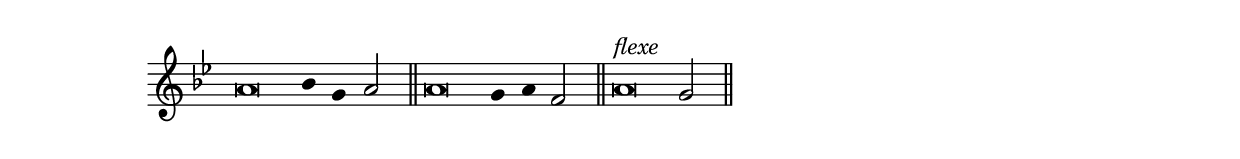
%% DO NOT EDIT this file manually; it is automatically
%% generated from LSR http://lsr.dsi.unimi.it
%% Make any changes in LSR itself, or in Documentation/snippets/new/ ,
%% and then run scripts/auxiliar/makelsr.py
%%
%% This file is in the public domain.
\version "2.12.2"

\header {
  lsrtags = "rhythms, vocal-music, ancient-notation, contexts-and-engravers"

%% Translation of GIT committish: 59caa3adce63114ca7972d18f95d4aadc528ec3d
  texidoces = "
Este tipo de notación se utiliza para el canto de los Salmos, en
que las estrofas no siempre tienen la misma longitud.

"
  doctitlees = "Notación de responsos o salmos"

%% Translation of GIT committish: ab9e3136d78bfaf15cc6d77ed1975d252c3fe506

  texidocde = "
Diese Form der Notation wird benutzt für die Notation von Psalmen, in denen
die Strophen nicht die gleiche Länge haben.

"
  doctitlede = "Psalmennotation"


%% Translation of GIT committish: c1d5bb448321d688185e0c6b798575d4c325ae80
  texidocfr = "
Ce style de notation permet d'indiquer la mélodie d'une psalmodie
lorsque les strophes sont de longueur inégale.

"
  doctitlefr = "Notation pour psalmodie"


  texidoc = "
This form of notation is used for the chant of the Psalms, where verses
aren't always the same length.

"
  doctitle = "Chant or psalms notation"
} % begin verbatim

stemOn = { \revert Staff.Stem #'transparent }
stemOff = { \override Staff.Stem #'transparent = ##t }

\score {
  \new Staff \with { \remove "Time_signature_engraver" }
  {
    \key g \minor
    \cadenzaOn
    \stemOff a'\breve bes'4 g'4
    \stemOn a'2 \bar "||"
    \stemOff a'\breve g'4 a'4
    \stemOn f'2 \bar "||"
    \stemOff a'\breve^\markup { \italic flexe }
    \stemOn g'2 \bar "||"
  }
}

